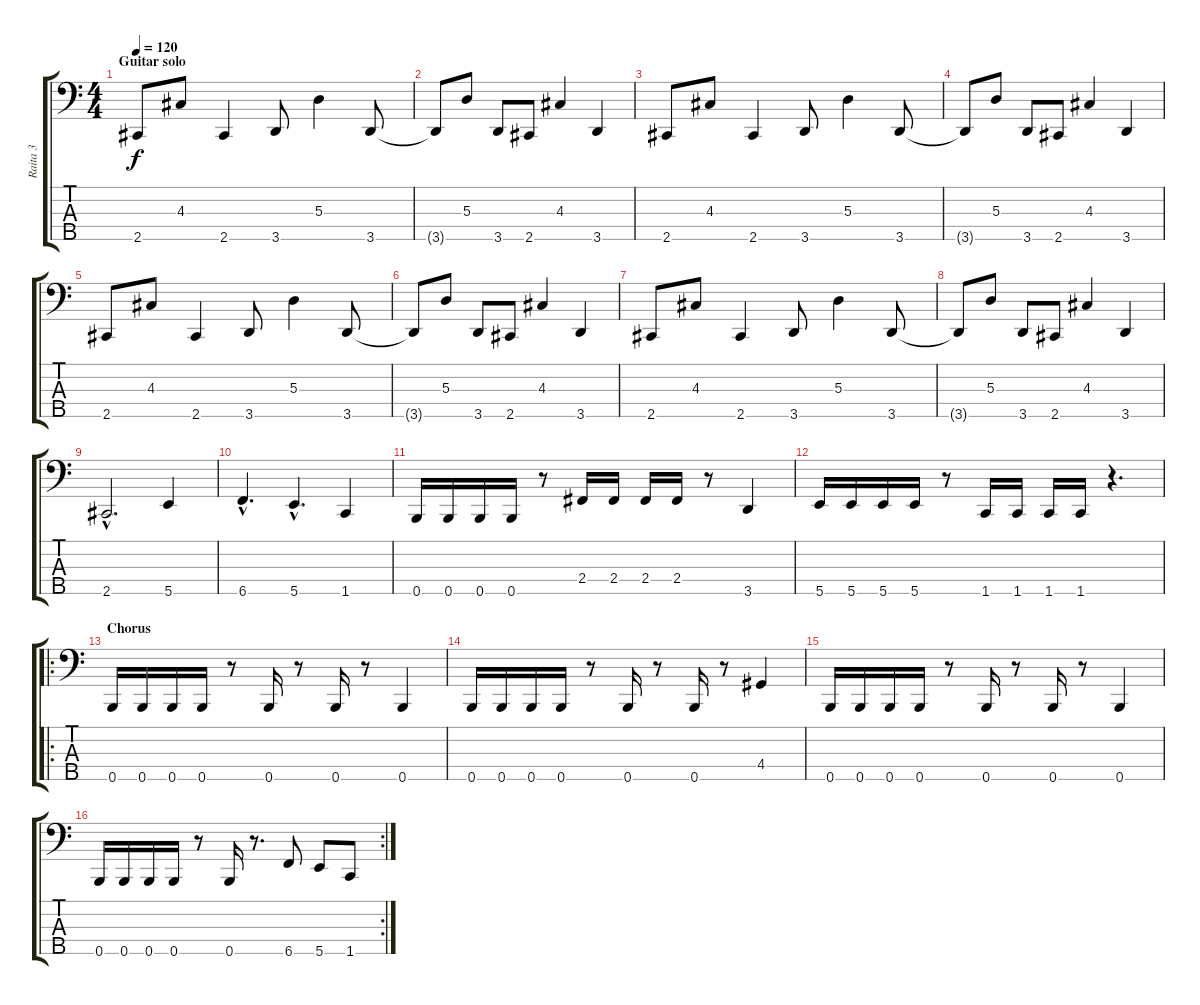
\track ("Raita 3" "Raita 3") {instrument electricbasspick}
\staff {score tabs}
\tuning (G2 D2 A1 E1 B0) {hide}
\ts (4 4)
\section ("" "Guitar solo")
\tempo 120
\clef f4
\ks c
2.5.8{dy f} 4.3.8 2.5.4 3.5.8 5.3.4 3.5.8 |
3.5{t}.8 5.3.8 3.5.8 2.5.8 4.3.4 3.5.4 |
2.5.8 4.3.8 2.5.4 3.5.8 5.3.4 3.5.8 |
3.5{t}.8 5.3.8 3.5.8 2.5.8 4.3.4 3.5.4 |
2.5.8 4.3.8 2.5.4 3.5.8 5.3.4 3.5.8 |
3.5{t}.8 5.3.8 3.5.8 2.5.8 4.3.4 3.5.4 |
2.5.8 4.3.8 2.5.4 3.5.8 5.3.4 3.5.8 |
3.5{t}.8 5.3.8 3.5.8 2.5.8 4.3.4 3.5.4 |
2.5{hac}.2{d} 5.5.4 |
6.5{hac}.4{d} 5.5{hac}.4{d} 1.5.4 |
0.5.16 0.5.16 0.5.16 0.5.16 r.8 2.4.16 2.4.16 2.4.16 2.4.16 r.8 3.5.4 |
5.5.16 5.5.16 5.5.16 5.5.16 r.8 1.5.16 1.5.16 1.5.16 1.5.16 r.4{d} |
\ro
\section ("" "Chorus")
0.5.16 0.5.16 0.5.16 0.5.16 r.8 0.5.16 r.8 0.5.16 r.8 0.5.4 |
0.5.16 0.5.16 0.5.16 0.5.16 r.8 0.5.16 r.8 0.5.16 r.8 4.4.4 |
0.5.16 0.5.16 0.5.16 0.5.16 r.8 0.5.16 r.8 0.5.16 r.8 0.5.4 |
\rc 2
0.5.16 0.5.16 0.5.16 0.5.16 r.8 0.5.16 r.8{d} 6.5.8 5.5.8 1.5.8
